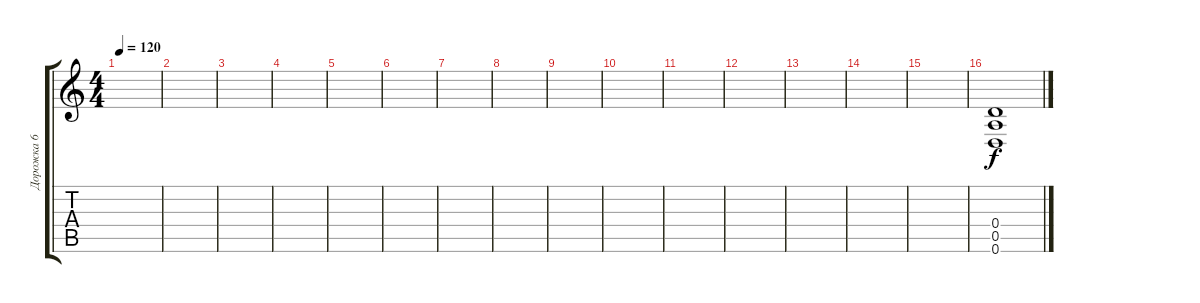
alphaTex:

\track ("Дорожка 6" "Дорожка 6") {instrument distortionguitar}
\staff {score tabs}
\tuning (E4 B3 G3 D3 A2 D2) {hide}
\ts (4 4)
\tempo 120
\clef g2
\ks c
|
|
|
|
|
|
|
|
|
|
|
|
|
|
|
(0.4 0.5 0.6).1
